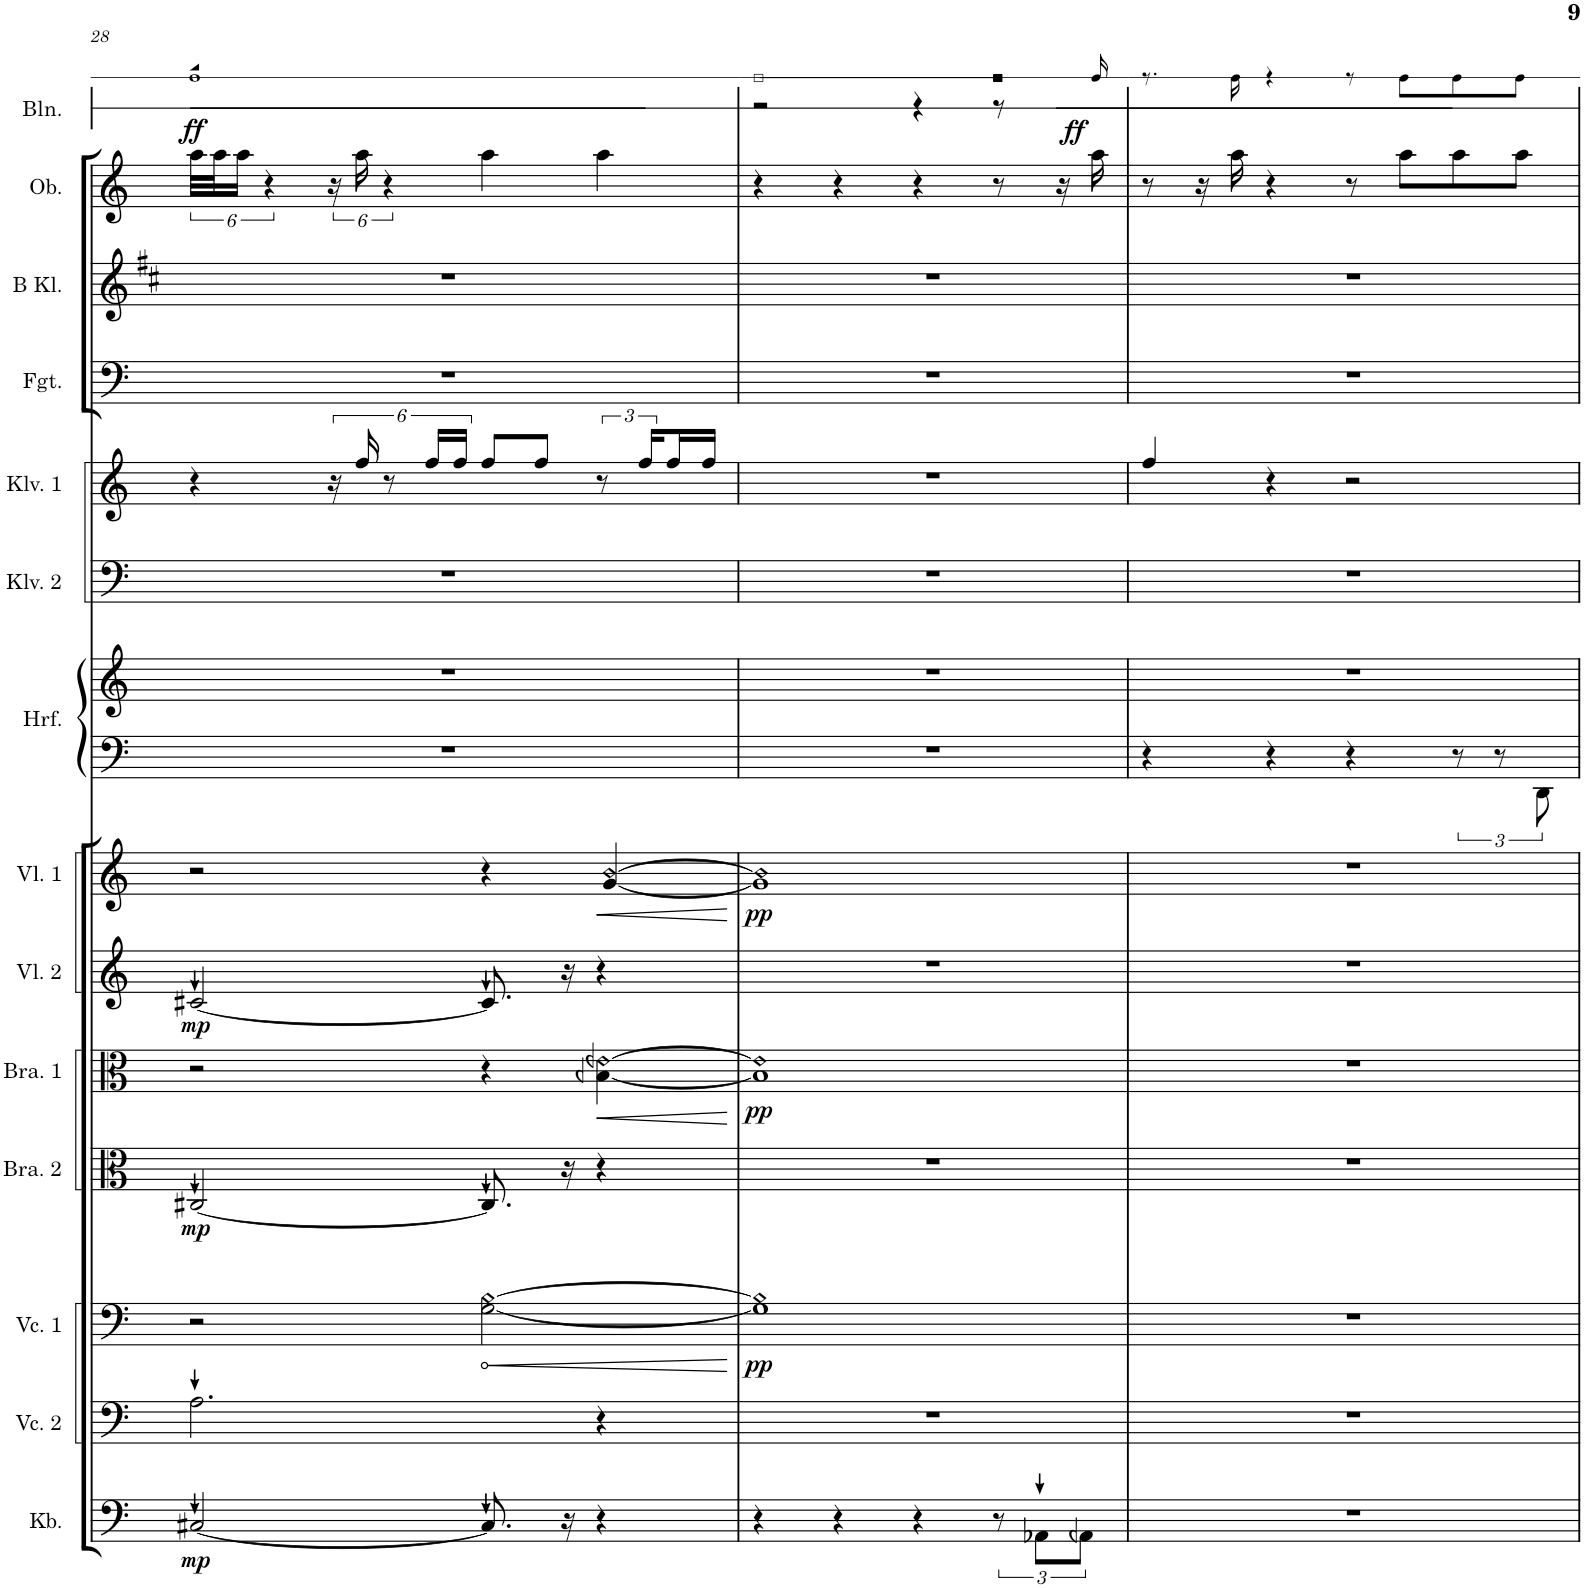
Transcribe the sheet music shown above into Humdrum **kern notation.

**kern	**dynam	**kern	**kern	**dynam	**kern	**dynam	**kern	**dynam	**kern	**dynam	**kern	**dynam	**kern	**kern	**kern	**kern	**kern	**kern	**kern	**kern	**dynam	**kern
*part14	*part14	*part13	*part12	*part12	*part11	*part11	*part10	*part10	*part9	*part9	*part8	*part8	*part7	*part7	*part6	*part6	*part5	*part4	*part3	*part2	*part2	*part1
*staff16	*staff16	*staff15	*staff14	*staff14	*staff13	*staff13	*staff12	*staff12	*staff11	*staff11	*staff10	*staff10	*staff9	*staff8	*staff7	*staff6	*staff5	*staff4	*staff3	*staff2	*staff2	*staff1
*I"Kontrabass	*	*I"Violoncello 2	*I"Violoncello 1	*	*I"Bratsche 2	*	*I"Bratsche 1	*	*I"Violine 2	*	*I"Violine 1	*	*I"Harfe	*	*I"Klavier 1	*	*I"Fagott	*I"Klarinette in B	*I"Oboe	*I"Ballon	*	*I"atmen
*I'Kb.	*	*I'Vc. 2	*I'Vc. 1	*	*I'Bra. 2	*	*I'Bra. 1	*	*I'Vl. 2	*	*I'Vl. 1	*	*I'Hrf.	*	*I'Klv. 1	*	*I'Fgt.	*	*I'Ob.	*I'Bln.	*	*
!!LO:PB:g=z
*clefF4	*	*clefF4	*clefF4	*	*clefC3	*	*clefC3	*	*clefG2	*	*clefG2	*	*clefF4	*clefG2	*clefF4	*clefG2	*clefF4	*clefG2	*clefG2	*clefG2	*	*clefG2
*Trd7c12	*	*	*	*	*	*	*	*	*	*	*	*	*	*	*	*	*	*Trd1c2	*	*Trd-7c-12	*	*
*k[]	*	*k[]	*k[]	*	*k[]	*	*k[]	*	*k[]	*	*k[]	*	*k[]	*k[]	*k[]	*k[]	*k[]	*k[f#c#]	*k[]	*k[]	*	*k[]
*M4/4	*	*M4/4	*M4/4	*	*M4/4	*	*M4/4	*	*M4/4	*	*M4/4	*	*M4/4	*M4/4	*M4/4	*M4/4	*M4/4	*M4/4	*M4/4	*M4/4	*	*M4/4
=28	=28	=28	=28	=28	=28	=28	=28	=28	=28	=28	=28	=28	=28	=28	=28	=28	=28	=28	=28	=28	=28	=28
*	*	*	*^	*	*	*	*^	*	*	*	*^	*	*	*	*	*	*	*	*	*	*	*
!	!LO:DY:b	!	!	!	!	!	!LO:DY:b	!	!	!	!	!LO:DY:b	!	!	!	!	!	!	!	!	!	!	!	!LO:DY:b	!
[2C#X/	mp	2.A\	2r	2ryy	.	[2C#X/	mp	2r	2.ryy	.	[2c#X/	mp	2r	2.ryy	.	1r	1r	1r	4r	1r	1r	48aa\LLL	2.ff	ff	1ff
.	.	.	.	.	.	.	.	.	.	.	.	.	.	.	.	.	.	.	.	.	.	48aa\J	.	.	.
.	.	.	.	.	.	.	.	.	.	.	.	.	.	.	.	.	.	.	.	.	.	24aa\JJ	.	.	.
.	.	.	.	.	.	.	.	.	.	.	.	.	.	.	.	.	.	.	.	.	.	6r	.	.	.
.	.	.	.	.	.	.	.	.	.	.	.	.	.	.	.	.	.	.	24r	.	.	24r	.	.	.
.	.	.	.	.	.	.	.	.	.	.	.	.	.	.	.	.	.	.	24ff/	.	.	24aa\	.	.	.
.	.	.	.	.	.	.	.	.	.	.	.	.	.	.	.	.	.	.	12r	.	.	6r	.	.	.
.	.	.	.	.	.	.	.	.	.	.	.	.	.	.	.	.	.	.	24ff/LL	.	.	.	.	.	.
.	.	.	.	.	.	.	.	.	.	.	.	.	.	.	.	.	.	.	24ff/JJ	.	.	.	.	.	.
!	!	!	!LO:N:n=2:head=open	!	!LO:HP:b	!	!	!	!	!	!	!	!	!	!	!	!	!	!	!	!	!	!	!	!
8.C#/]	.	.	[2G\ [2B\	[2bb	<	8.C#/]	.	4r	.	.	8.c#/]	.	4r	.	.	.	.	.	8ff/L	.	.	4aa\	.	.	.
.	.	.	.	.	.	.	.	.	.	.	.	.	.	.	.	.	.	.	8ff/J	.	.	.	.	.	.
16r	.	.	.	.	.	16r	.	.	.	.	16r	.	.	.	.	.	.	.	.	.	.	.	.	.	.
!	!	!	!	!	!	!	!	!LO:N:n=2:head=open	!	!LO:HP:b	!	!	!LO:N:n=2:head=open	!	!LO:HP:b	!	!	!	!	!	!	!	!	!	!
4r	.	4r	.	.	.	4r	.	[4Bn\ [4en\	[4bbn	<	4r	.	[4g/ [4b/	[4bbb	<	.	.	.	12r	.	.	4aa\	4ff	.	.
.	.	.	.	.	.	.	.	.	.	.	.	.	.	.	.	.	.	.	24ff/LL	.	.	.	.	.	.
.	.	.	.	.	.	.	.	.	.	.	.	.	.	.	.	.	.	.	16ff/	.	.	.	.	.	.
.	.	.	.	.	.	.	.	.	.	.	.	.	.	.	.	.	.	.	16ff/JJ	.	.	.	.	.	.
*	*	*	*v	*v	*	*	*	*v	*v	*	*	*	*v	*v	*	*	*	*	*	*	*	*	*	*	*
.	.	.	.	[	.	.	.	[	.	.	.	[	.	.	.	.	.	.	.	.	.	.
=29-	=29-	=29-	=29-	=29-	=29-	=29-	=29-	=29-	=29-	=29-	=29-	=29-	=29-	=29-	=29-	=29-	=29-	=29-	=29-	=29-	=29-	=29-
!	!	!	!LO:N:n=2:head=open	!LO:DY:b	!	!	!LO:N:n=2:head=open	!LO:DY:b	!	!	!LO:N:n=2:head=open	!LO:DY:b	!	!	!	!	!	!	!	!	!	!
*	*	*	*^	*	*	*	*^	*	*	*	*^	*	*	*	*	*	*	*	*	*	*	*
4r	.	1r	1G] 1B]	1bb]	pp	1r	.	1B] 1e]	1bbn]	pp	1r	.	1g] 1b]	1bbb]	pp	1r	1r	1r	1r	1r	1r	4r	2r	.	2.ff
4r	.	.	.	.	.	.	.	.	.	.	.	.	.	.	.	.	.	.	.	.	.	4r	.	.	.
4r	.	.	.	.	.	.	.	.	.	.	.	.	.	.	.	.	.	.	.	.	.	4r	4r	.	.
12r	.	.	.	.	.	.	.	.	.	.	.	.	.	.	.	.	.	.	.	.	.	8r	8r	.	8ff
12AA-X\L	.	.	.	.	.	.	.	.	.	.	.	.	.	.	.	.	.	.	.	.	.	.	.	.	.
!	!	!	!	!	!	!	!	!	!	!	!	!	!	!	!	!	!	!	!	!	!	!	!	!LO:DY:b	!
.	.	.	.	.	.	.	.	.	.	.	.	.	.	.	.	.	.	.	.	.	.	16r	8ff	ff	16ryy
12AAn\J	.	.	.	.	.	.	.	.	.	.	.	.	.	.	.	.	.	.	.	.	.	.	.	.	.
.	.	.	.	.	.	.	.	.	.	.	.	.	.	.	.	.	.	.	.	.	.	16aa\	.	.	16ff/
*	*	*	*v	*v	*	*	*	*v	*v	*	*	*	*v	*v	*	*	*	*	*	*	*	*	*	*	*
=30-	=30-	=30-	=30-	=30-	=30-	=30-	=30-	=30-	=30-	=30-	=30-	=30-	=30-	=30-	=30-	=30-	=30-	=30-	=30-	=30-	=30-	=30-
1r	.	1r	1r	.	1r	.	1r	.	1r	.	1r	.	4r	1r	1r	4ff/	1r	1r	8r	2.ff	.	8.r
.	.	.	.	.	.	.	.	.	.	.	.	.	.	.	.	.	.	.	16r	.	.	.
.	.	.	.	.	.	.	.	.	.	.	.	.	.	.	.	.	.	.	16aa\	.	.	16ff\
.	.	.	.	.	.	.	.	.	.	.	.	.	4r	.	.	4r	.	.	4r	.	.	4r
.	.	.	.	.	.	.	.	.	.	.	.	.	4r	.	.	2r	.	.	8r	.	.	8r
.	.	.	.	.	.	.	.	.	.	.	.	.	.	.	.	.	.	.	8aa\L	.	.	8ff\L
.	.	.	.	.	.	.	.	.	.	.	.	.	12r	.	.	.	.	.	8aa\	4ff	.	8ff\
.	.	.	.	.	.	.	.	.	.	.	.	.	12r	.	.	.	.	.	.	.	.	.
.	.	.	.	.	.	.	.	.	.	.	.	.	.	.	.	.	.	.	8aa\J	.	.	8ff\J
.	.	.	.	.	.	.	.	.	.	.	.	.	12DD\	.	.	.	.	.	.	.	.	.
=-	=-	=-	=-	=-	=-	=-	=-	=-	=-	=-	=-	=-	=-	=-	=-	=-	=-	=-	=-	=-	=-	=-
*-	*-	*-	*-	*-	*-	*-	*-	*-	*-	*-	*-	*-	*-	*-	*-	*-	*-	*-	*-	*-	*-	*-
